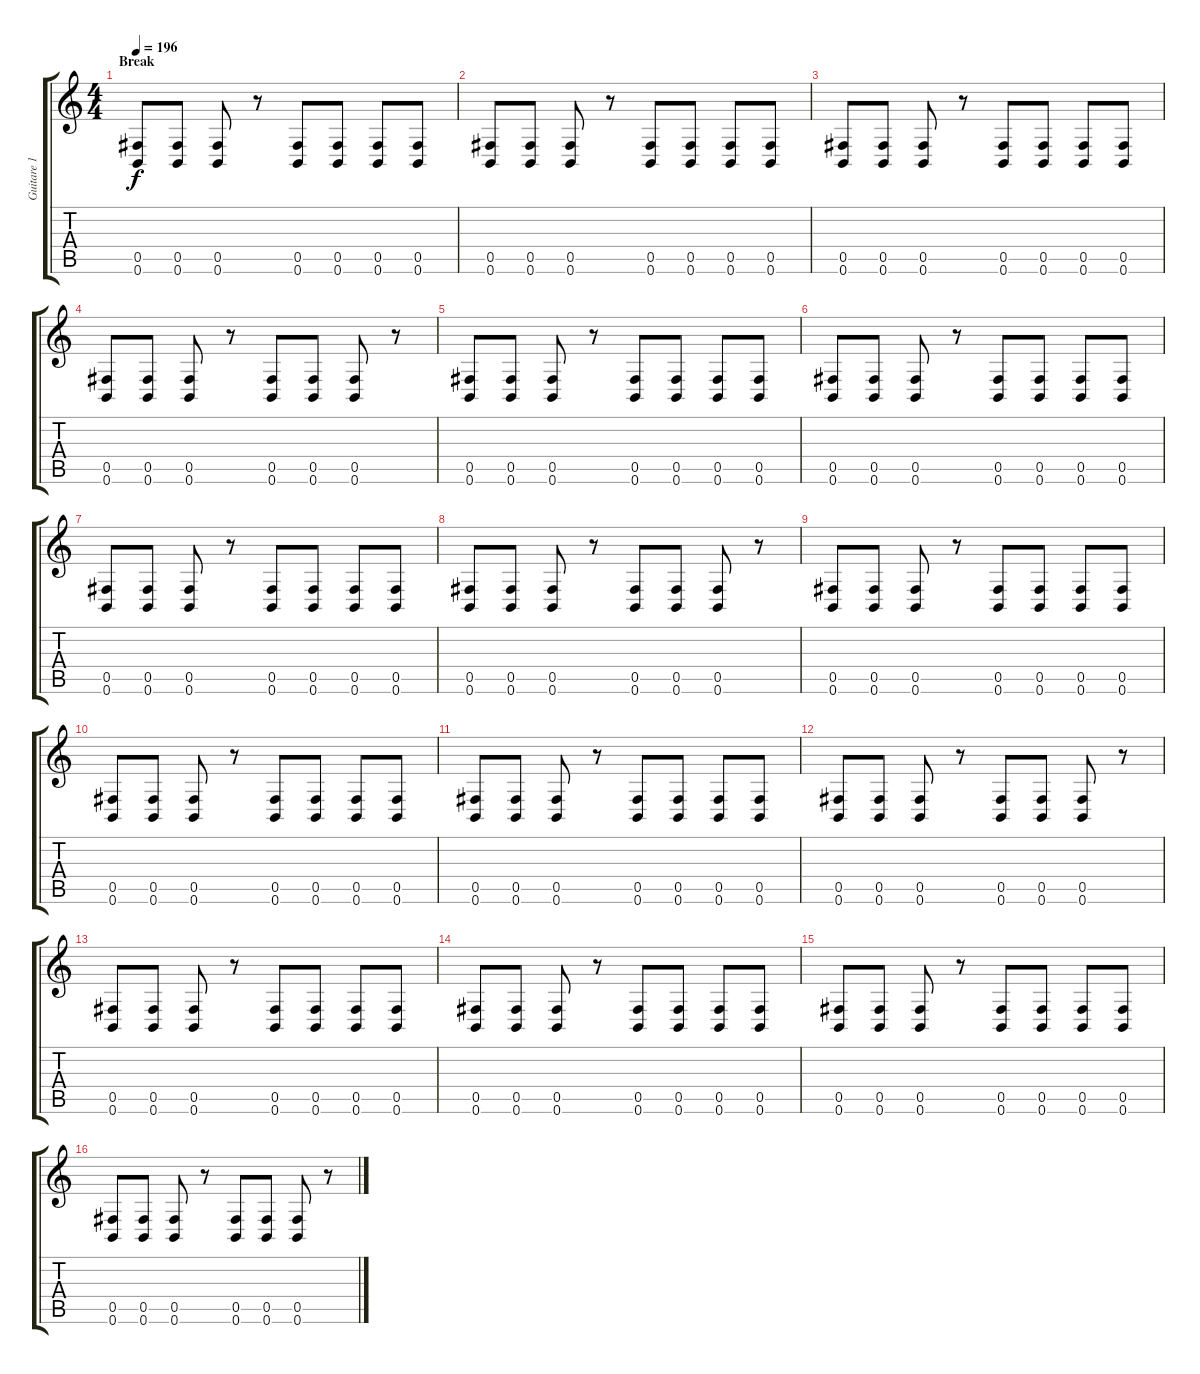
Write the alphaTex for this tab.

\track ("Guitare 1" "Guitare 1") {instrument distortionguitar}
\staff {score tabs}
\tuning (Db4 Ab3 E3 B2 Gb2 B1) {hide}
\ts (4 4)
\section ("" "Break")
\tempo 196
\clef g2
\ks c
(0.5 0.6).8{dy f} (0.5 0.6).8 (0.5 0.6).8 r.8 (0.5 0.6).8 (0.5 0.6).8 (0.5 0.6).8 (0.5 0.6).8 |
(0.5 0.6).8 (0.5 0.6).8 (0.5 0.6).8 r.8 (0.5 0.6).8 (0.5 0.6).8 (0.5 0.6).8 (0.5 0.6).8 |
(0.5 0.6).8 (0.5 0.6).8 (0.5 0.6).8 r.8 (0.5 0.6).8 (0.5 0.6).8 (0.5 0.6).8 (0.5 0.6).8 |
(0.5 0.6).8 (0.5 0.6).8 (0.5 0.6).8 r.8 (0.5 0.6).8 (0.5 0.6).8 (0.5 0.6).8 r.8 |
(0.5 0.6).8 (0.5 0.6).8 (0.5 0.6).8 r.8 (0.5 0.6).8 (0.5 0.6).8 (0.5 0.6).8 (0.5 0.6).8 |
(0.5 0.6).8 (0.5 0.6).8 (0.5 0.6).8 r.8 (0.5 0.6).8 (0.5 0.6).8 (0.5 0.6).8 (0.5 0.6).8 |
(0.5 0.6).8 (0.5 0.6).8 (0.5 0.6).8 r.8 (0.5 0.6).8 (0.5 0.6).8 (0.5 0.6).8 (0.5 0.6).8 |
(0.5 0.6).8 (0.5 0.6).8 (0.5 0.6).8 r.8 (0.5 0.6).8 (0.5 0.6).8 (0.5 0.6).8 r.8 |
(0.5 0.6).8 (0.5 0.6).8 (0.5 0.6).8 r.8 (0.5 0.6).8 (0.5 0.6).8 (0.5 0.6).8 (0.5 0.6).8 |
(0.5 0.6).8 (0.5 0.6).8 (0.5 0.6).8 r.8 (0.5 0.6).8 (0.5 0.6).8 (0.5 0.6).8 (0.5 0.6).8 |
(0.5 0.6).8 (0.5 0.6).8 (0.5 0.6).8 r.8 (0.5 0.6).8 (0.5 0.6).8 (0.5 0.6).8 (0.5 0.6).8 |
(0.5 0.6).8 (0.5 0.6).8 (0.5 0.6).8 r.8 (0.5 0.6).8 (0.5 0.6).8 (0.5 0.6).8 r.8 |
(0.5 0.6).8 (0.5 0.6).8 (0.5 0.6).8 r.8 (0.5 0.6).8 (0.5 0.6).8 (0.5 0.6).8 (0.5 0.6).8 |
(0.5 0.6).8 (0.5 0.6).8 (0.5 0.6).8 r.8 (0.5 0.6).8 (0.5 0.6).8 (0.5 0.6).8 (0.5 0.6).8 |
(0.5 0.6).8 (0.5 0.6).8 (0.5 0.6).8 r.8 (0.5 0.6).8 (0.5 0.6).8 (0.5 0.6).8 (0.5 0.6).8 |
(0.5 0.6).8 (0.5 0.6).8 (0.5 0.6).8 r.8 (0.5 0.6).8 (0.5 0.6).8 (0.5 0.6).8 r.8
